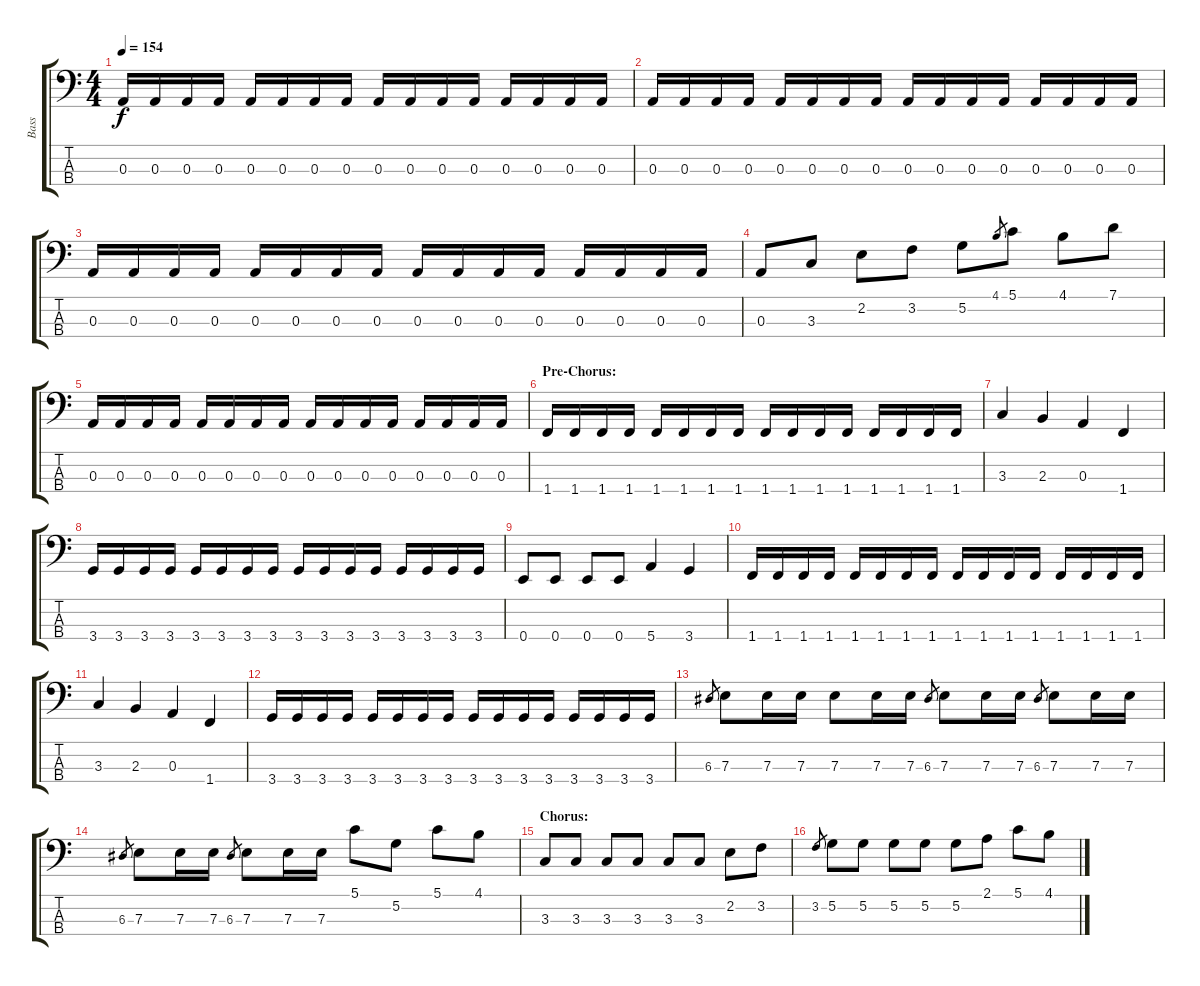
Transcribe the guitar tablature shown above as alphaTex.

\track ("Bass" "Bass") {instrument electricbasspick}
\staff {score tabs}
\tuning (G2 D2 A1 E1) {hide}
\ts (4 4)
\tempo 154
\clef f4
\ks c
0.3.16{dy f} 0.3.16 0.3.16 0.3.16 0.3.16 0.3.16 0.3.16 0.3.16 0.3.16 0.3.16 0.3.16 0.3.16 0.3.16 0.3.16 0.3.16 0.3.16 |
0.3.16 0.3.16 0.3.16 0.3.16 0.3.16 0.3.16 0.3.16 0.3.16 0.3.16 0.3.16 0.3.16 0.3.16 0.3.16 0.3.16 0.3.16 0.3.16 |
0.3.16 0.3.16 0.3.16 0.3.16 0.3.16 0.3.16 0.3.16 0.3.16 0.3.16 0.3.16 0.3.16 0.3.16 0.3.16 0.3.16 0.3.16 0.3.16 |
0.3.8 3.3.8 2.2.8 3.2.8 5.2.8 4.1.8{gr} 5.1.8 4.1.8 7.1.8 |
0.3.16 0.3.16 0.3.16 0.3.16 0.3.16 0.3.16 0.3.16 0.3.16 0.3.16 0.3.16 0.3.16 0.3.16 0.3.16 0.3.16 0.3.16 0.3.16 |
\section ("" "Pre-Chorus:")
1.4.16 1.4.16 1.4.16 1.4.16 1.4.16 1.4.16 1.4.16 1.4.16 1.4.16 1.4.16 1.4.16 1.4.16 1.4.16 1.4.16 1.4.16 1.4.16 |
3.3.4 2.3.4 0.3.4 1.4.4 |
3.4.16 3.4.16 3.4.16 3.4.16 3.4.16 3.4.16 3.4.16 3.4.16 3.4.16 3.4.16 3.4.16 3.4.16 3.4.16 3.4.16 3.4.16 3.4.16 |
0.4.8 0.4.8 0.4.8 0.4.8 5.4.4 3.4.4 |
1.4.16 1.4.16 1.4.16 1.4.16 1.4.16 1.4.16 1.4.16 1.4.16 1.4.16 1.4.16 1.4.16 1.4.16 1.4.16 1.4.16 1.4.16 1.4.16 |
3.3.4 2.3.4 0.3.4 1.4.4 |
3.4.16 3.4.16 3.4.16 3.4.16 3.4.16 3.4.16 3.4.16 3.4.16 3.4.16 3.4.16 3.4.16 3.4.16 3.4.16 3.4.16 3.4.16 3.4.16 |
6.3.8{gr} 7.3.8 7.3.16 7.3.16 7.3.8 7.3.16 7.3.16 6.3.8{gr} 7.3.8 7.3.16 7.3.16 6.3.8{gr} 7.3.8 7.3.16 7.3.16 |
6.3.8{gr} 7.3.8 7.3.16 7.3.16 6.3.8{gr} 7.3.8 7.3.16 7.3.16 5.1.8 5.2.8 5.1.8 4.1.8 |
\section ("" "Chorus:")
3.3.8 3.3.8 3.3.8 3.3.8 3.3.8 3.3.8 2.2.8 3.2.8 |
3.2.8{gr} 5.2.8 5.2.8 5.2.8 5.2.8 5.2.8 2.1.8 5.1.8 4.1.8
